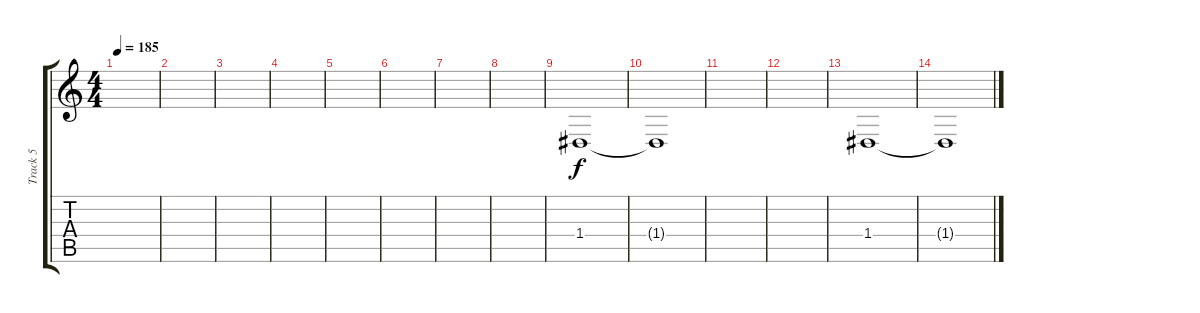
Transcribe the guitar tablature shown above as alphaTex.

\track ("Track 5" "Track 5") {instrument churchorgan}
\staff {score tabs}
\tuning (E4 B3 G3 D3 A2 E2) {hide}
\ts (4 4)
\tempo 185
\clef g2
\ks c
|
|
|
|
|
|
|
|
1.4.1 |
1.4{t}.1 |
|
|
1.4.1 |
1.4{t}.1
